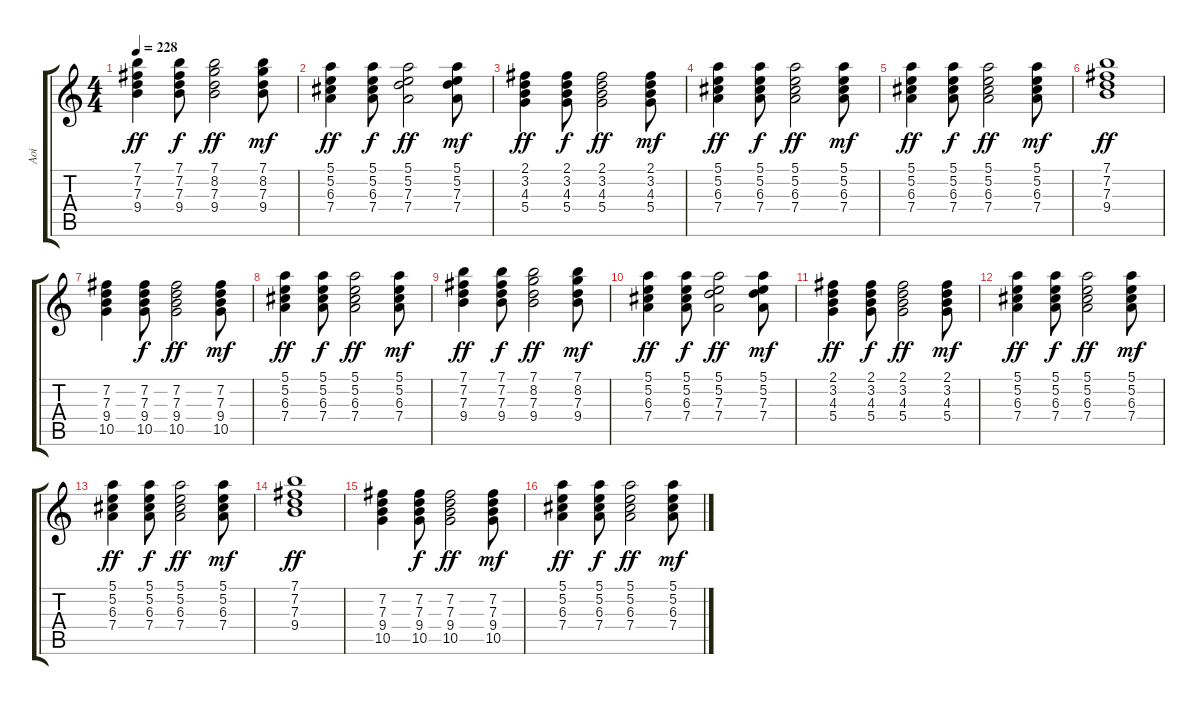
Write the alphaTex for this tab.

\track ("Aoi" "Aoi") {instrument electricguitarclean}
\staff {score tabs}
\tuning (E4 B3 G3 D3 A2 E2) {hide}
\ts (4 4)
\tempo 228
\clef g2
\ks c
(7.1 7.2 7.3 9.4).4{dy ff} (7.1 7.2 7.3 9.4).8{dy f} (7.1 8.2 7.3 9.4).2{dy ff} (7.1 8.2 7.3 9.4).8{dy mf} |
(5.1 5.2 6.3 7.4).4{dy ff} (5.1 5.2 6.3 7.4).8{dy f} (5.1 5.2 7.3 7.4).2{dy ff} (5.1 5.2 7.3 7.4).8{dy mf} |
(2.1 3.2 4.3 5.4).4{dy ff} (2.1 3.2 4.3 5.4).8{dy f} (2.1 3.2 4.3 5.4).2{dy ff} (2.1 3.2 4.3 5.4).8{dy mf} |
(5.1 5.2 6.3 7.4).4{dy ff} (5.1 5.2 6.3 7.4).8{dy f} (5.1 5.2 6.3 7.4).2{dy ff} (5.1 5.2 6.3 7.4).8{dy mf} |
(5.1 5.2 6.3 7.4).4{dy ff} (5.1 5.2 6.3 7.4).8{dy f} (5.1 5.2 6.3 7.4).2{dy ff} (5.1 5.2 6.3 7.4).8{dy mf} |
(7.1 7.2 7.3 9.4).1{dy ff} |
(7.2 7.3 9.4 10.5).4 (7.2 7.3 9.4 10.5).8{dy f} (7.2 7.3 9.4 10.5).2{dy ff} (7.2 7.3 9.4 10.5).8{dy mf} |
(5.1 5.2 6.3 7.4).4{dy ff} (5.1 5.2 6.3 7.4).8{dy f} (5.1 5.2 6.3 7.4).2{dy ff} (5.1 5.2 6.3 7.4).8{dy mf} |
(7.1 7.2 7.3 9.4).4{dy ff} (7.1 7.2 7.3 9.4).8{dy f} (7.1 8.2 7.3 9.4).2{dy ff} (7.1 8.2 7.3 9.4).8{dy mf} |
(5.1 5.2 6.3 7.4).4{dy ff} (5.1 5.2 6.3 7.4).8{dy f} (5.1 5.2 7.3 7.4).2{dy ff} (5.1 5.2 7.3 7.4).8{dy mf} |
(2.1 3.2 4.3 5.4).4{dy ff} (2.1 3.2 4.3 5.4).8{dy f} (2.1 3.2 4.3 5.4).2{dy ff} (2.1 3.2 4.3 5.4).8{dy mf} |
(5.1 5.2 6.3 7.4).4{dy ff} (5.1 5.2 6.3 7.4).8{dy f} (5.1 5.2 6.3 7.4).2{dy ff} (5.1 5.2 6.3 7.4).8{dy mf} |
(5.1 5.2 6.3 7.4).4{dy ff} (5.1 5.2 6.3 7.4).8{dy f} (5.1 5.2 6.3 7.4).2{dy ff} (5.1 5.2 6.3 7.4).8{dy mf} |
(7.1 7.2 7.3 9.4).1{dy ff} |
(7.2 7.3 9.4 10.5).4 (7.2 7.3 9.4 10.5).8{dy f} (7.2 7.3 9.4 10.5).2{dy ff} (7.2 7.3 9.4 10.5).8{dy mf} |
(5.1 5.2 6.3 7.4).4{dy ff} (5.1 5.2 6.3 7.4).8{dy f} (5.1 5.2 6.3 7.4).2{dy ff} (5.1 5.2 6.3 7.4).8{dy mf}
